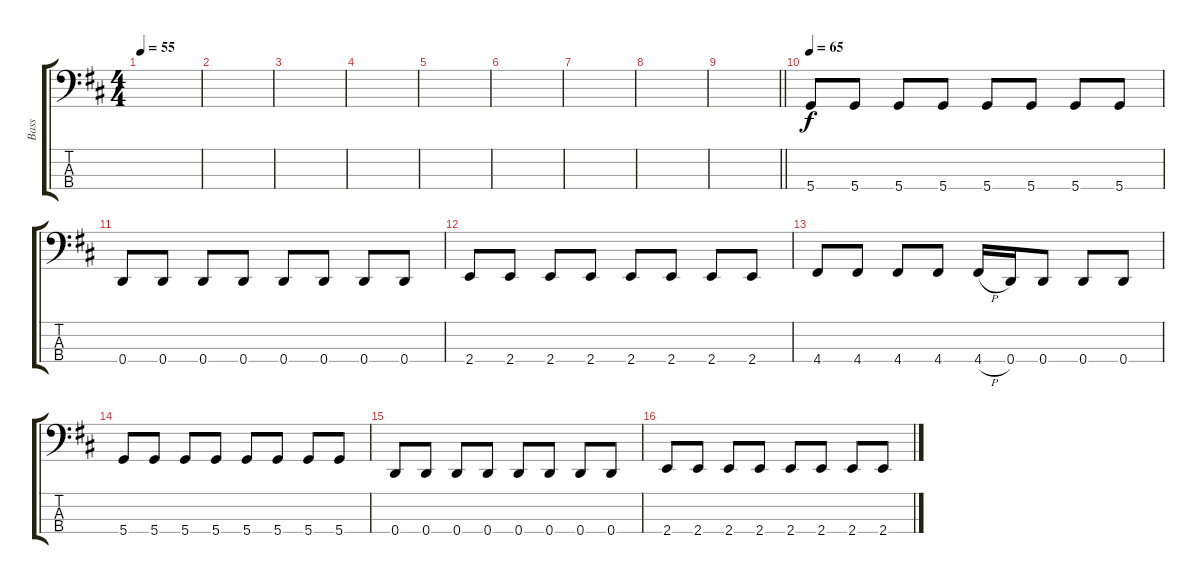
\track ("Bass" "Bass") {instrument electricbassfinger}
\staff {score tabs}
\tuning (G2 D2 A1 D1) {hide}
\ts (4 4)
\tempo 55
\clef f4
\ks d
|
|
|
|
|
|
|
|
\barLineRight lightlight
|
\tempo 65
5.4.8 5.4.8 5.4.8 5.4.8 5.4.8 5.4.8 5.4.8 5.4.8 |
0.4.8 0.4.8 0.4.8 0.4.8 0.4.8 0.4.8 0.4.8 0.4.8 |
2.4.8 2.4.8 2.4.8 2.4.8 2.4.8 2.4.8 2.4.8 2.4.8 |
4.4.8 4.4.8 4.4.8 4.4.8 4.4{h}.16 0.4.16 0.4.8 0.4.8 0.4.8 |
5.4.8 5.4.8 5.4.8 5.4.8 5.4.8 5.4.8 5.4.8 5.4.8 |
0.4.8 0.4.8 0.4.8 0.4.8 0.4.8 0.4.8 0.4.8 0.4.8 |
2.4.8 2.4.8 2.4.8 2.4.8 2.4.8 2.4.8 2.4.8 2.4.8
